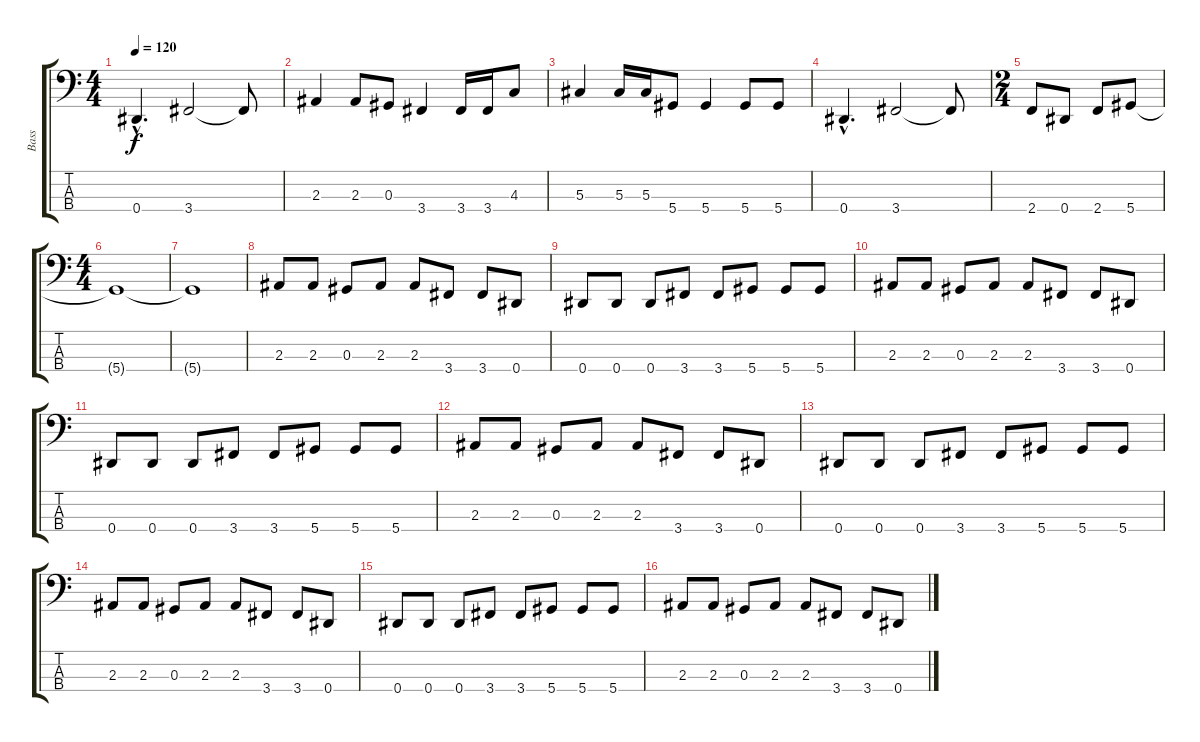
\track ("Bass" "Bass") {instrument electricbassfinger}
\staff {score tabs}
\tuning (Gb2 Db2 Ab1 Eb1) {hide}
\ts (4 4)
\tempo 120
\clef f4
\ks c
0.4{hac}.4{d dy f} 3.4.2 3.4{t}.8 |
2.3.4 2.3.8 0.3.8 3.4.4 3.4.16 3.4.16 4.3.8 |
5.3.4 5.3.16 5.3.16 5.4.8 5.4.4 5.4.8 5.4.8 |
0.4{hac}.4{d} 3.4.2 3.4{t}.8 |
\ts (2 4)
2.4.8 0.4.8 2.4.8 5.4.8 |
\ts (4 4)
5.4{t}.1 |
5.4{t}.1 |
2.3.8 2.3.8 0.3.8 2.3.8 2.3.8 3.4.8 3.4.8 0.4.8 |
0.4.8 0.4.8 0.4.8 3.4.8 3.4.8 5.4.8 5.4.8 5.4.8 |
2.3.8 2.3.8 0.3.8 2.3.8 2.3.8 3.4.8 3.4.8 0.4.8 |
0.4.8 0.4.8 0.4.8 3.4.8 3.4.8 5.4.8 5.4.8 5.4.8 |
2.3.8 2.3.8 0.3.8 2.3.8 2.3.8 3.4.8 3.4.8 0.4.8 |
0.4.8 0.4.8 0.4.8 3.4.8 3.4.8 5.4.8 5.4.8 5.4.8 |
2.3.8 2.3.8 0.3.8 2.3.8 2.3.8 3.4.8 3.4.8 0.4.8 |
0.4.8 0.4.8 0.4.8 3.4.8 3.4.8 5.4.8 5.4.8 5.4.8 |
2.3.8 2.3.8 0.3.8 2.3.8 2.3.8 3.4.8 3.4.8 0.4.8
